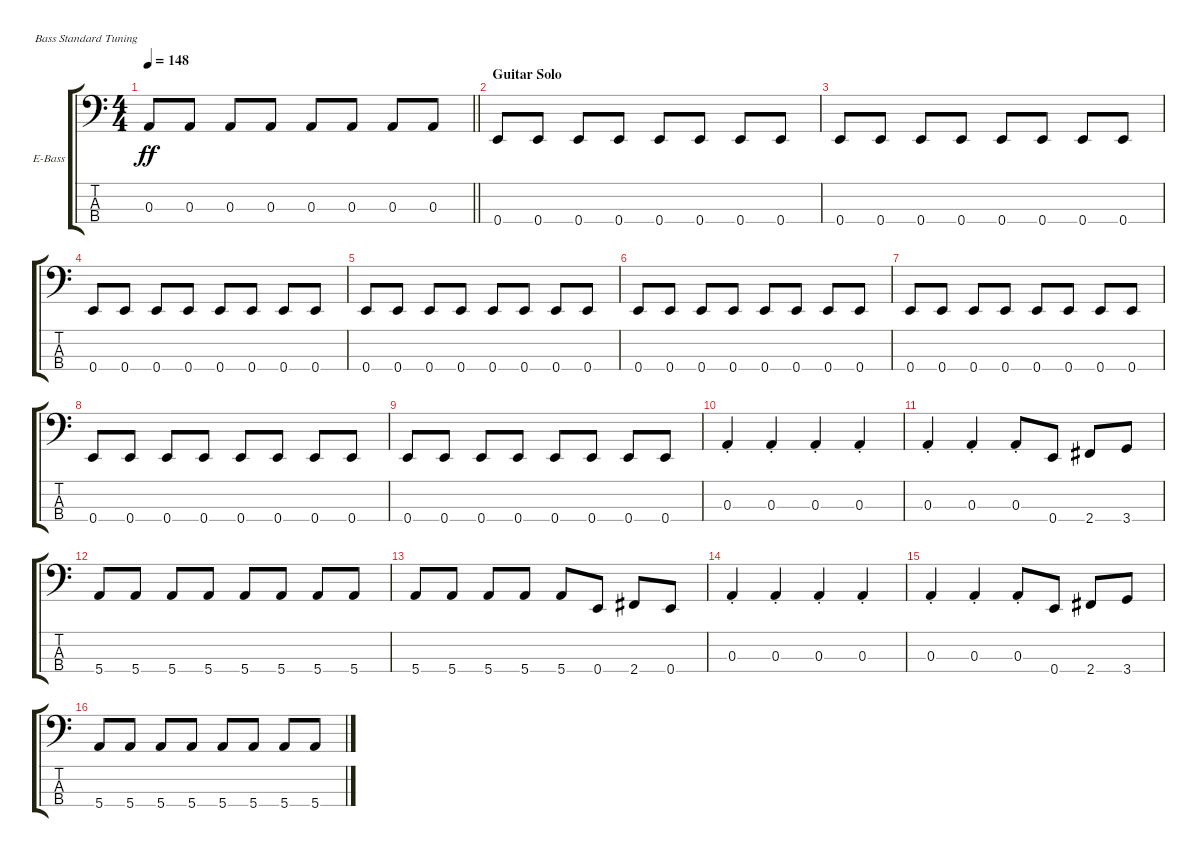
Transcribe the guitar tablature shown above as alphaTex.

\bracketExtendMode groupsimilarinstruments
\firstSystemTrackNameOrientation horizontal
\otherSystemsTrackNameOrientation horizontal
\track ("Pawel Maciwoda" "E-Bass") {instrument electricbassfinger}
\staff {score tabs}
\tuning (G2 D2 A1 E1)
\ts (4 4)
\tempo 148
\clef f4
\barLineRight lightlight
\ks c
0.3.8{dy ff} 0.3.8 0.3.8 0.3.8 0.3.8 0.3.8 0.3.8 0.3.8 |
\section ("" "Guitar Solo")
0.4.8 0.4.8 0.4.8 0.4.8 0.4.8 0.4.8 0.4.8 0.4.8 |
0.4.8 0.4.8 0.4.8 0.4.8 0.4.8 0.4.8 0.4.8 0.4.8 |
0.4.8 0.4.8 0.4.8 0.4.8 0.4.8 0.4.8 0.4.8 0.4.8 |
0.4.8 0.4.8 0.4.8 0.4.8 0.4.8 0.4.8 0.4.8 0.4.8 |
0.4.8 0.4.8 0.4.8 0.4.8 0.4.8 0.4.8 0.4.8 0.4.8 |
0.4.8 0.4.8 0.4.8 0.4.8 0.4.8 0.4.8 0.4.8 0.4.8 |
0.4.8 0.4.8 0.4.8 0.4.8 0.4.8 0.4.8 0.4.8 0.4.8 |
0.4.8 0.4.8 0.4.8 0.4.8 0.4.8 0.4.8 0.4.8 0.4.8 |
0.3{st}.4 0.3{st}.4 0.3{st}.4 0.3{st}.4 |
0.3{st}.4 0.3{st}.4 0.3{st}.8 0.4.8 2.4.8 3.4.8 |
5.4.8 5.4.8 5.4.8 5.4.8 5.4.8 5.4.8 5.4.8 5.4.8 |
5.4.8 5.4.8 5.4.8 5.4.8 5.4.8 0.4.8 2.4.8 0.4.8 |
0.3{st}.4 0.3{st}.4 0.3{st}.4 0.3{st}.4 |
0.3{st}.4 0.3{st}.4 0.3{st}.8 0.4.8 2.4.8 3.4.8 |
5.4.8 5.4.8 5.4.8 5.4.8 5.4.8 5.4.8 5.4.8 5.4.8
